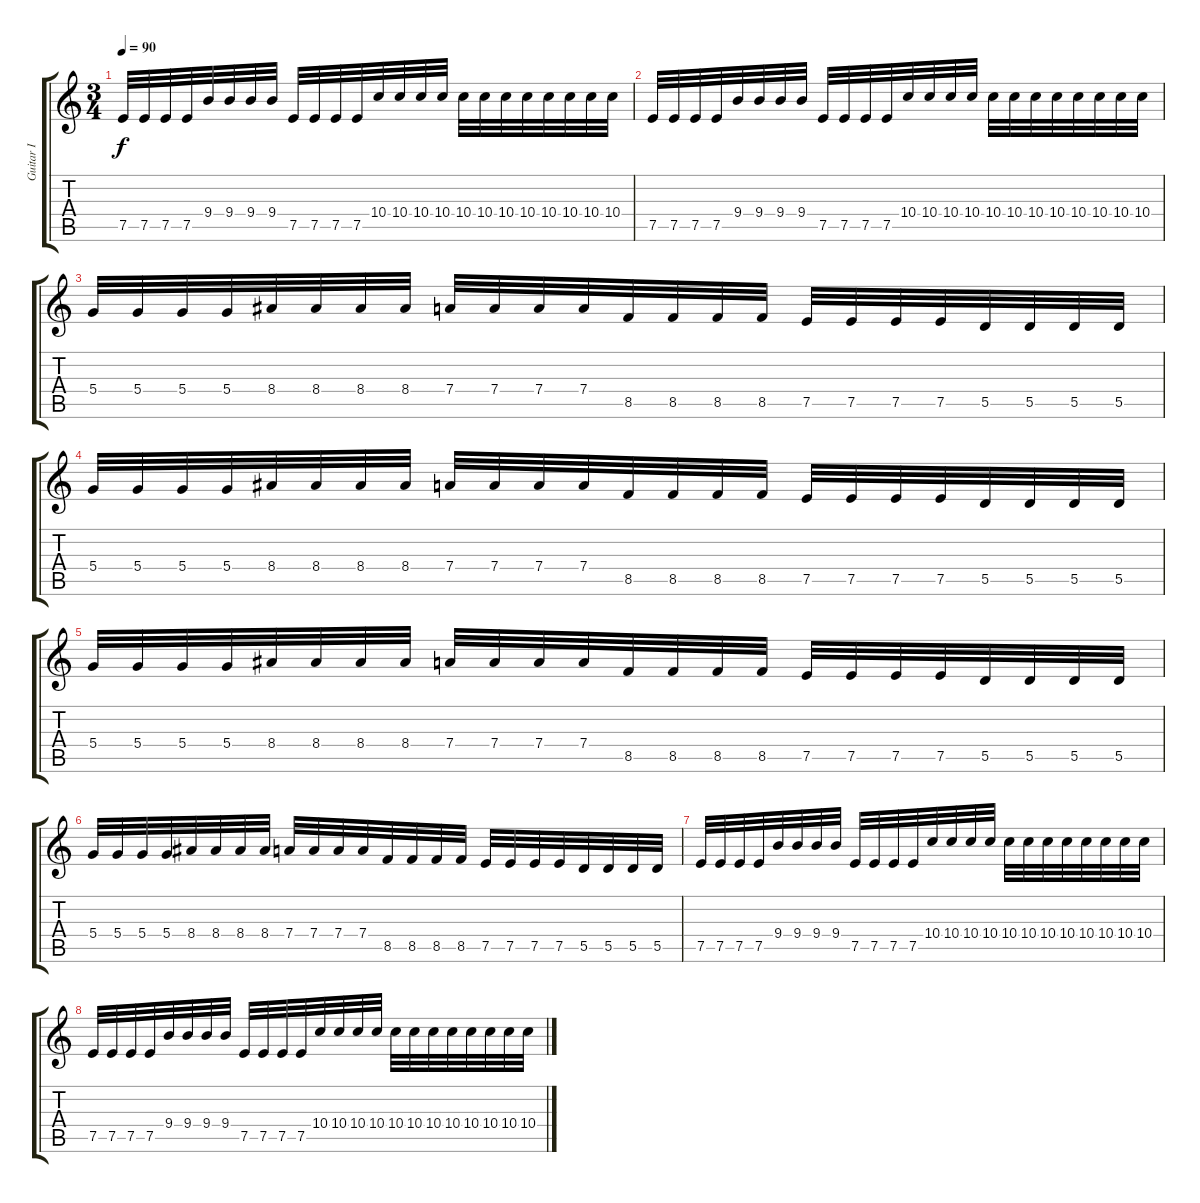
\track ("Guitar I" "Guitar I") {instrument distortionguitar}
\staff {score tabs}
\tuning (E4 B3 G3 D3 A2 E2) {hide}
\ts (3 4)
\tempo 90
\clef g2
\ks c
7.5.32{dy f} 7.5.32 7.5.32 7.5.32 9.4.32 9.4.32 9.4.32 9.4.32 7.5.32 7.5.32 7.5.32 7.5.32 10.4.32 10.4.32 10.4.32 10.4.32 10.4.32 10.4.32 10.4.32 10.4.32 10.4.32 10.4.32 10.4.32 10.4.32 |
7.5.32 7.5.32 7.5.32 7.5.32 9.4.32 9.4.32 9.4.32 9.4.32 7.5.32 7.5.32 7.5.32 7.5.32 10.4.32 10.4.32 10.4.32 10.4.32 10.4.32 10.4.32 10.4.32 10.4.32 10.4.32 10.4.32 10.4.32 10.4.32 |
5.4.32 5.4.32 5.4.32 5.4.32 8.4.32 8.4.32 8.4.32 8.4.32 7.4.32 7.4.32 7.4.32 7.4.32 8.5.32 8.5.32 8.5.32 8.5.32 7.5.32 7.5.32 7.5.32 7.5.32 5.5.32 5.5.32 5.5.32 5.5.32 |
5.4.32 5.4.32 5.4.32 5.4.32 8.4.32 8.4.32 8.4.32 8.4.32 7.4.32 7.4.32 7.4.32 7.4.32 8.5.32 8.5.32 8.5.32 8.5.32 7.5.32 7.5.32 7.5.32 7.5.32 5.5.32 5.5.32 5.5.32 5.5.32 |
5.4.32 5.4.32 5.4.32 5.4.32 8.4.32 8.4.32 8.4.32 8.4.32 7.4.32 7.4.32 7.4.32 7.4.32 8.5.32 8.5.32 8.5.32 8.5.32 7.5.32 7.5.32 7.5.32 7.5.32 5.5.32 5.5.32 5.5.32 5.5.32 |
5.4.32 5.4.32 5.4.32 5.4.32 8.4.32 8.4.32 8.4.32 8.4.32 7.4.32 7.4.32 7.4.32 7.4.32 8.5.32 8.5.32 8.5.32 8.5.32 7.5.32 7.5.32 7.5.32 7.5.32 5.5.32 5.5.32 5.5.32 5.5.32 |
7.5.32 7.5.32 7.5.32 7.5.32 9.4.32 9.4.32 9.4.32 9.4.32 7.5.32 7.5.32 7.5.32 7.5.32 10.4.32 10.4.32 10.4.32 10.4.32 10.4.32 10.4.32 10.4.32 10.4.32 10.4.32 10.4.32 10.4.32 10.4.32 |
7.5.32 7.5.32 7.5.32 7.5.32 9.4.32 9.4.32 9.4.32 9.4.32 7.5.32 7.5.32 7.5.32 7.5.32 10.4.32 10.4.32 10.4.32 10.4.32 10.4.32 10.4.32 10.4.32 10.4.32 10.4.32 10.4.32 10.4.32 10.4.32
